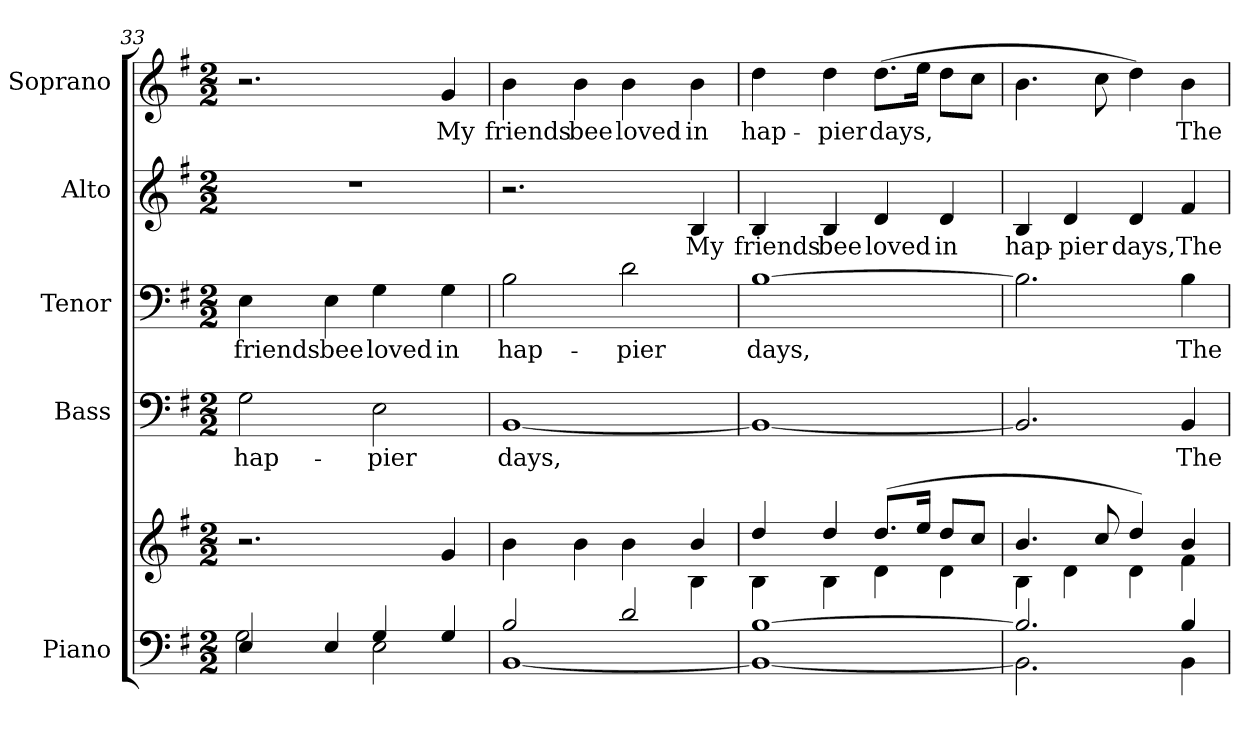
**kern	**kern	**kern	**text	**kern	**text	**kern	**text	**kern	**text
*part5	*part5	*part4	*part4	*part3	*part3	*part2	*part2	*part1	*part1
*staff6	*staff5	*staff4	*staff4	*staff3	*staff3	*staff2	*staff2	*staff1	*staff1
*I"Piano	*	*I"Bass	*	*I"Tenor	*	*I"Alto	*	*I"Soprano	*
*I'Pno.	*	*I'B.	*	*I'T.	*	*I'A.	*	*I'S.	*
!!LO:LB:g=z
*clefF4	*clefG2	*clefF4	*	*clefF4	*	*clefG2	*	*clefG2	*
*k[f#]	*k[f#]	*k[f#]	*	*k[f#]	*	*k[f#]	*	*k[f#]	*
*G:	*G:	*G:	*	*G:	*	*G:	*	*G:	*
*M2/2	*M2/2	*M2/2	*	*M2/2	*	*M2/2	*	*M2/2	*
=33	=33	=33	=33	=33	=33	=33	=33	=33	=33
*^	*	*	*	*	*	*	*	*	*
!	!	!	!	!LO:LY:b:color=#000000	!	!	!	!	!	!
!	!	!	!	!	!	!LO:LY:b:color=#000000	!	!	!	!
4Ei/	2Gi\	2.r	2Gi\	hap-	4Ei\	friends	1r	.	2.r	.
!	!	!	!	!	!	!LO:LY:b:color=#000000	!	!	!	!
4Ei/	.	.	.	.	4Ei\	bee	.	.	.	.
!	!	!	!	!LO:LY:b:color=#000000	!	!	!	!	!	!
!	!	!	!	!	!	!LO:LY:b:color=#000000	!	!	!	!
4Gi/	2Ei\	.	2Ei\	-pier	4Gi\	loved	.	.	.	.
!	!	!	!	!	!	!LO:LY:b:color=#000000	!	!	!	!
!	!	!	!	!	!	!	!	!	!	!LO:LY:b:color=#000000
4Gi/	.	4gi/	.	.	4Gi\	in	.	.	4gi/	My
=34	=34	=34	=34	=34	=34	=34	=34	=34	=34	=34
*	*	*^	*	*	*	*	*	*	*	*
!	!	!	!	!	!LO:LY:b:color=#000000	!	!	!	!	!	!
!	!	!	!	!	!	!	!LO:LY:b:color=#000000	!	!	!	!
!	!	!	!	!	!	!	!	!	!	!	!LO:LY:b:color=#000000
2Bi/	[<1BBi	4bi\	2ryy	[<1BBi	days,	2Bi\	hap-	2.r	.	4bi\	friends
!	!	!	!	!	!	!	!	!	!	!	!LO:LY:b:color=#000000
.	.	4bi\	.	.	.	.	.	.	.	4bi\	bee
!	!	!	!	!	!	!	!LO:LY:b:color=#000000	!	!	!	!
!	!	!	!	!	!	!	!	!	!	!	!LO:LY:b:color=#000000
2di/	.	4bi\	4ryy	.	.	2di\	-pier	.	.	4bi\	loved
!	!	!	!	!	!	!	!	!	!LO:LY:b:color=#000000	!	!
!	!	!	!	!	!	!	!	!	!	!	!LO:LY:b:color=#000000
.	.	4bi/	4Bi\	.	.	.	.	4Bi/	My	4bi\	in
=35	=35	=35	=35	=35	=35	=35	=35	=35	=35	=35	=35
!	!	!	!	!	!	!	!LO:LY:b:color=#000000	!	!	!	!
!	!	!	!	!	!	!	!	!	!LO:LY:b:color=#000000	!	!
!	!	!	!	!	!	!	!	!	!	!	!LO:LY:b:color=#000000
[>1Bi	1BBi_<	4ddi/	4Bi\	1BBi_<	.	[>1Bi	days,	4Bi/	friends	4ddi\	hap-
!	!	!	!	!	!	!	!	!	!LO:LY:b:color=#000000	!	!
!	!	!	!	!	!	!	!	!	!	!	!LO:LY:b:color=#000000
.	.	4ddi/	4Bi\	.	.	.	.	4Bi/	bee	4ddi\	-pier
!	!	!	!	!	!	!	!	!	!LO:LY:b:color=#000000	!	!
!	!	!	!	!	!	!	!	!	!	!	!LO:LY:b:color=#000000
.	.	(8.ddi/L	4di\	.	.	.	.	4di/	loved	(8.ddi\L	days,
.	.	16eei/Jk	.	.	.	.	.	.	.	16eei\Jk	.
!	!	!	!	!	!	!	!	!	!LO:LY:b:color=#000000	!	!
.	.	8ddi/L	4di\	.	.	.	.	4di/	in	8ddi\L	.
.	.	8cci/J	.	.	.	.	.	.	.	8cci\J	.
=36	=36	=36	=36	=36	=36	=36	=36	=36	=36	=36	=36
!	!	!	!	!	!	!	!	!	!LO:LY:b:color=#000000	!	!
2.Bi/]	2.BBi\]	4.bi/	4Bi\	2.BBi/]	.	2.Bi\]	.	4Bi/	hap-	4.bi\	.
!	!	!	!	!	!	!	!	!	!LO:LY:b:color=#000000	!	!
.	.	.	4di\	.	.	.	.	4di/	-pier	.	.
.	.	8cci/	.	.	.	.	.	.	.	8cci\	.
!	!	!	!	!	!	!	!	!	!LO:LY:b:color=#000000	!	!
.	.	4ddi/)	4di\	.	.	.	.	4di/	days,	4ddi\)	.
!	!	!	!	!	!LO:LY:b:color=#000000	!	!	!	!	!	!
!	!	!	!	!	!	!	!LO:LY:b:color=#000000	!	!	!	!
!	!	!	!	!	!	!	!	!	!LO:LY:b:color=#000000	!	!
!	!	!	!	!	!	!	!	!	!	!	!LO:LY:b:color=#000000
4Bi/	4BBi\	4bi/	4f#i\	4BBi/	The	4Bi\	The	4f#i/	The	4bi\	The
*v	*v	*	*	*	*	*	*	*	*	*	*
*	*v	*v	*	*	*	*	*	*	*	*
=	=	=	=	=	=	=	=	=	=
*-	*-	*-	*-	*-	*-	*-	*-	*-	*-
